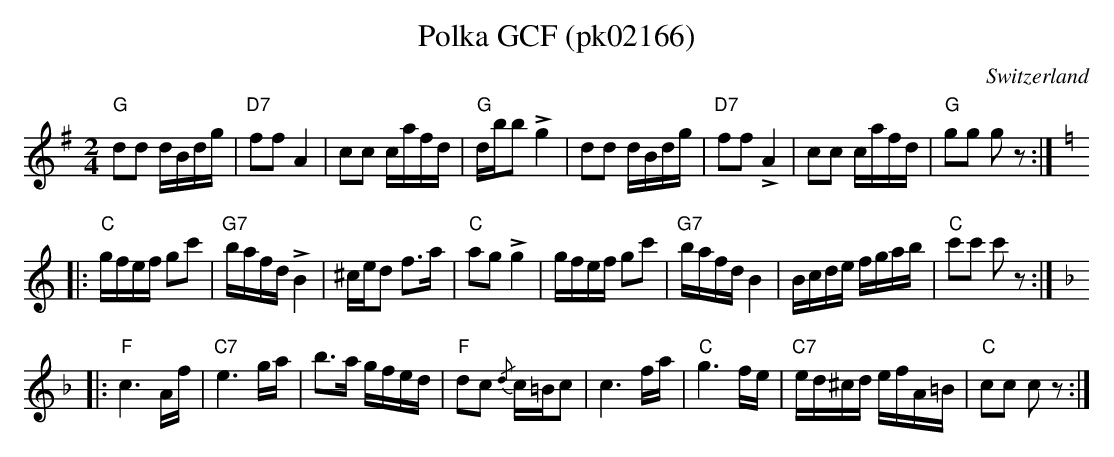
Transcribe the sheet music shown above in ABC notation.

X:1
T:Polka GCF (pk02166)
O:Switzerland
M:2/4
L:1/8
K:G major
"G"dd d/B/d/g/ | "D7"ffA2 | cc c/a/f/d/ | "G"d/b/b !>!g2 | dd d/B/d/g/ | "D7"ff!>!A2 | cc c/a/f/d/ | "G"gg gz :| [K:C]
|: "C"g/f/e/f/ gc' | "G7"b/a/f/d/ !>!B2 | ^c/e/d f>a | "C"ag!>!g2 | g/f/e/f/ gc' | "G7"b/a/f/d/ B2 | B/c/d/e/ f/g/a/b/ | "C"c'c' c'z :| [K:F]
|: "F"c3 A/f/ | "C7"e3 g/a/ | b>a g/f/e/d/ | "F"dc {/d}c/=B/c | c3f/a/ | "C"g3f/e/ | "C7"e/d/^c/d/ e/f/A/=B/ | "C"cc cz :|
